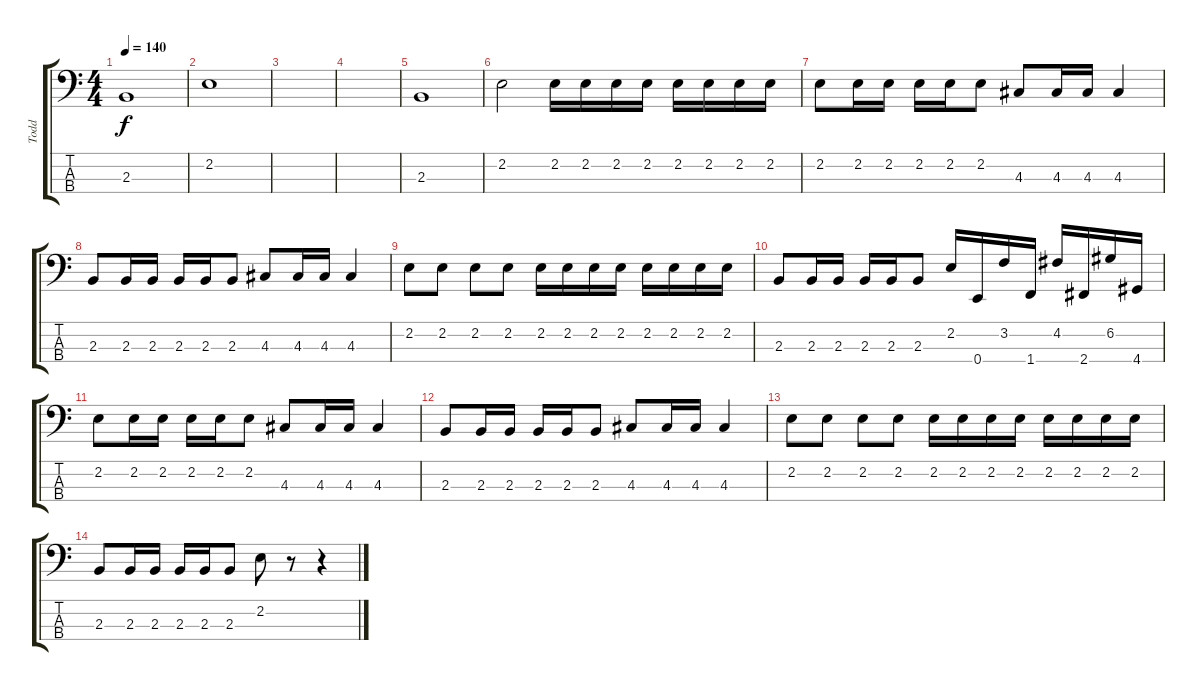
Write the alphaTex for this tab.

\track ("Todd" "Todd") {instrument electricbasspick}
\staff {score tabs}
\tuning (G2 D2 A1 E1) {hide}
\ts (4 4)
\tempo 140
\clef f4
\ks c
2.3.1{dy f} |
2.2.1 |
|
|
2.3.1 |
2.2.2 2.2.16 2.2.16 2.2.16 2.2.16 2.2.16 2.2.16 2.2.16 2.2.16 |
2.2.8 2.2.16 2.2.16 2.2.16 2.2.16 2.2.8 4.3.8 4.3.16 4.3.16 4.3.4 |
2.3.8 2.3.16 2.3.16 2.3.16 2.3.16 2.3.8 4.3.8 4.3.16 4.3.16 4.3.4 |
2.2.8 2.2.8 2.2.8 2.2.8 2.2.16 2.2.16 2.2.16 2.2.16 2.2.16 2.2.16 2.2.16 2.2.16 |
2.3.8 2.3.16 2.3.16 2.3.16 2.3.16 2.3.8 2.2.16 0.4.16 3.2.16 1.4.16 4.2.16 2.4.16 6.2.16 4.4.16 |
2.2.8 2.2.16 2.2.16 2.2.16 2.2.16 2.2.8 4.3.8 4.3.16 4.3.16 4.3.4 |
2.3.8 2.3.16 2.3.16 2.3.16 2.3.16 2.3.8 4.3.8 4.3.16 4.3.16 4.3.4 |
2.2.8 2.2.8 2.2.8 2.2.8 2.2.16 2.2.16 2.2.16 2.2.16 2.2.16 2.2.16 2.2.16 2.2.16 |
2.3.8 2.3.16 2.3.16 2.3.16 2.3.16 2.3.8 2.2.8 r.8 r.4
